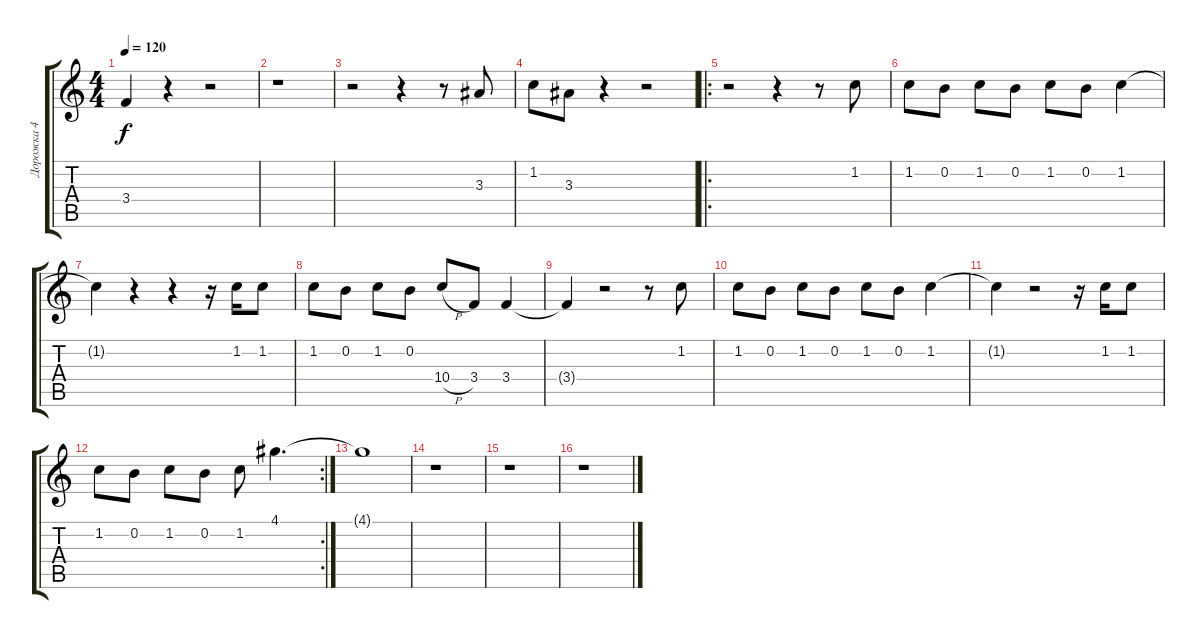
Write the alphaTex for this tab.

\track ("Дорожка 4" "Дорожка 4") {instrument overdrivenguitar}
\staff {score tabs}
\tuning (E4 B3 G3 D3 A2 E2) {hide}
\ts (4 4)
\tempo 120
\clef g2
\ks c
3.4.4{dy f} r.4 r.2 |
r.1 |
r.2 r.4 r.8 3.3.8 |
1.2.8 3.3.8 r.4 r.2 |
\ro
r.2 r.4 r.8 1.2.8 |
1.2.8 0.2.8 1.2.8 0.2.8 1.2.8 0.2.8 1.2.4 |
1.2{t}.4 r.4 r.4 r.16 1.2.16 1.2.8 |
1.2.8 0.2.8 1.2.8 0.2.8 10.4{h}.8 3.4.8 3.4.4 |
3.4{t}.4 r.2 r.8 1.2.8 |
1.2.8 0.2.8 1.2.8 0.2.8 1.2.8 0.2.8 1.2.4 |
1.2{t}.4 r.2 r.16 1.2.16 1.2.8 |
\rc 2
1.2.8 0.2.8 1.2.8 0.2.8 1.2.8 4.1.4{d} |
4.1{t}.1 |
r.1 |
r.1 |
r.1
